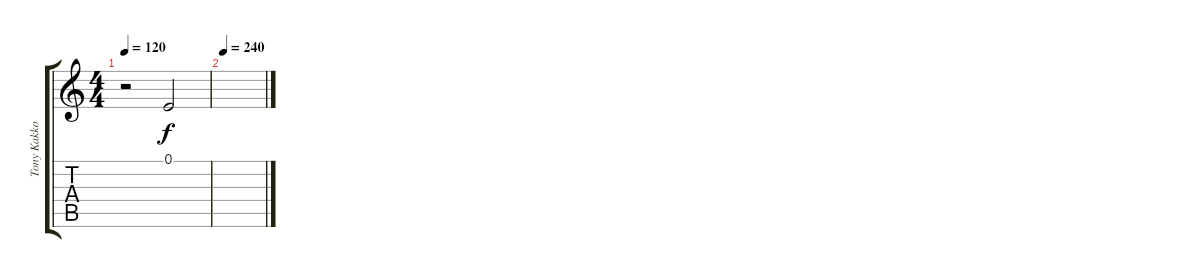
\track ("Tony Kakko" "Tony Kakko") {instrument lead1square}
\staff {score tabs}
\tuning (E4 B3 G3 D3 A2 E2) {hide}
\ts (4 4)
\tempo 120
\clef g2
\ks c
r.2{dy f} 0.1.2{instrument reversecymbal} |
\tempo 240
